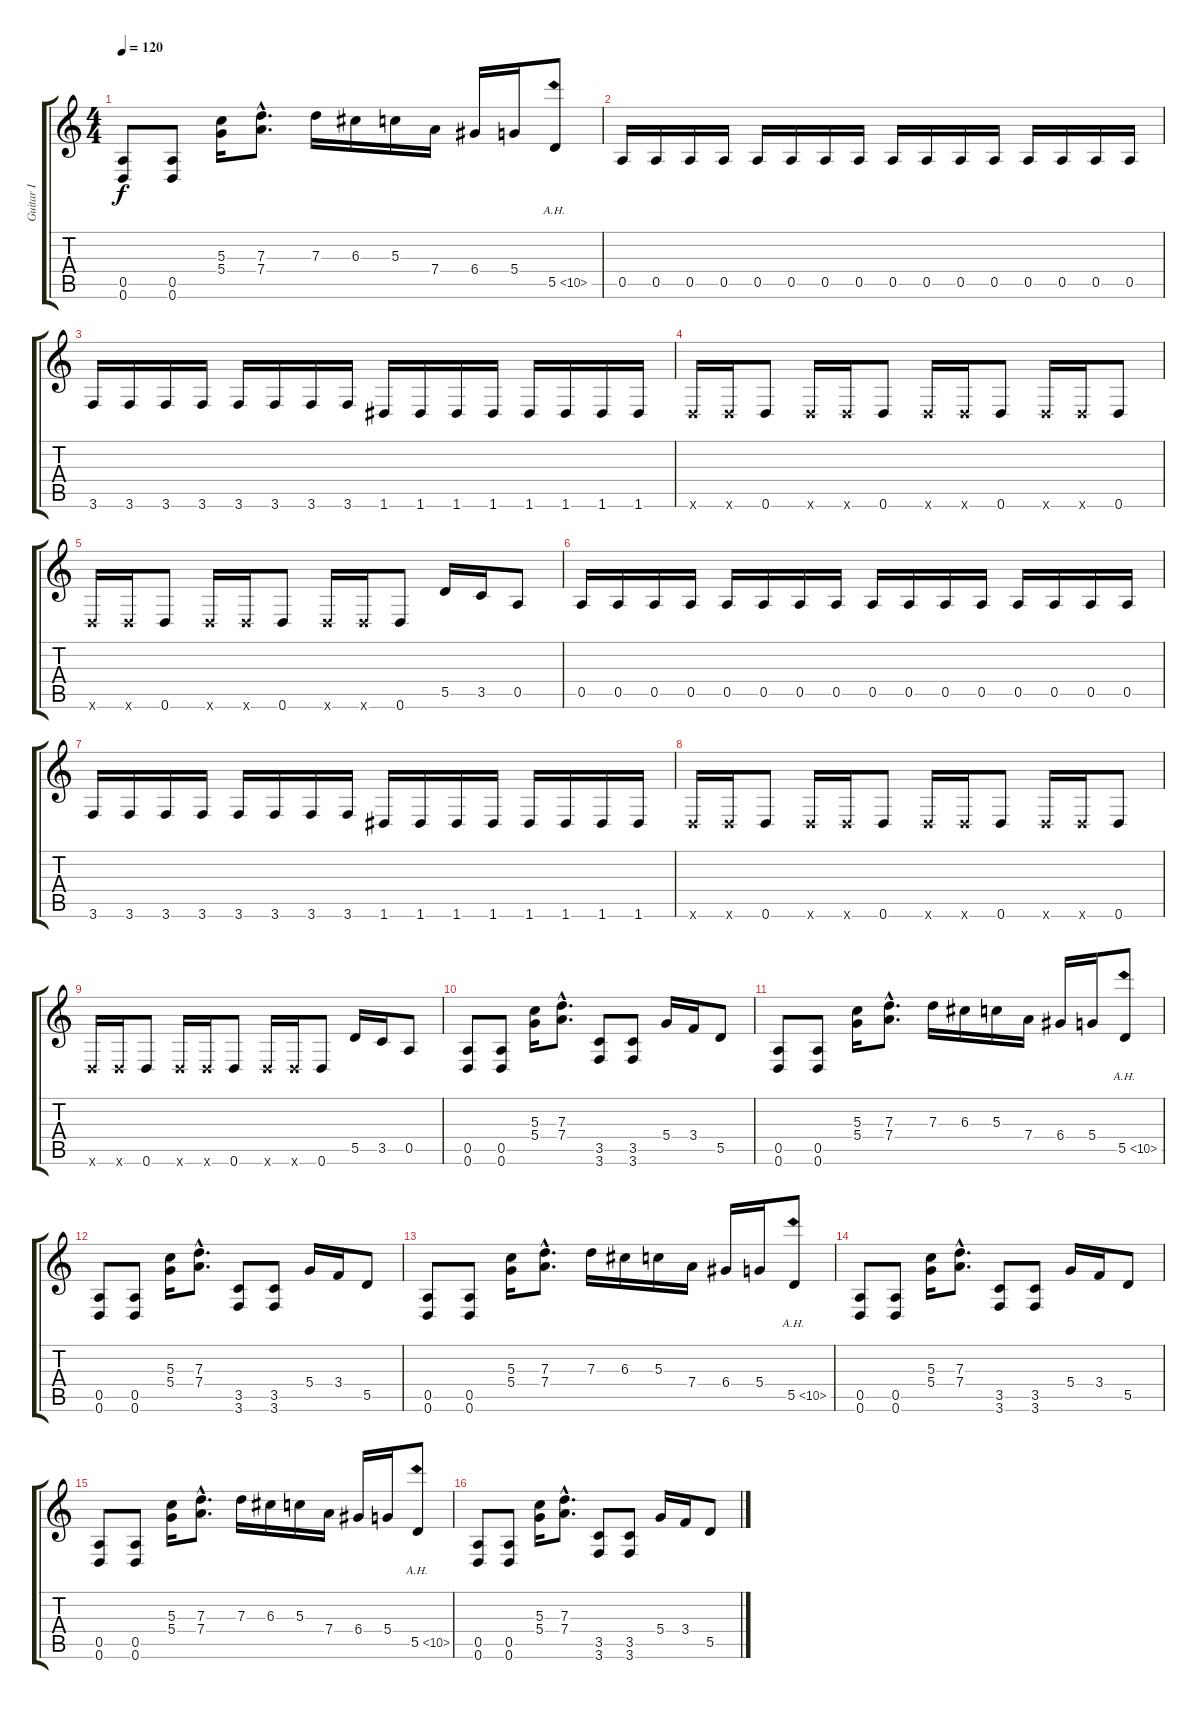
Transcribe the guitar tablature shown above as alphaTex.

\track ("Guitar I" "Guitar I") {instrument electricguitarclean}
\staff {score tabs}
\tuning (E4 B3 G3 D3 A2 D2) {hide}
\ts (4 4)
\tempo 120
\clef g2
\ks c
(0.5 0.6).8{dy f} (0.5 0.6).8 (5.3 5.4).16 (7.3{hac} 7.4{hac}).8{d} 7.3.16 6.3.16 5.3.16 7.4.16 6.4.16 5.4.16 5.5{ah 5}.8 |
0.5.16 0.5.16 0.5.16 0.5.16 0.5.16 0.5.16 0.5.16 0.5.16 0.5.16 0.5.16 0.5.16 0.5.16 0.5.16 0.5.16 0.5.16 0.5.16 |
3.6.16 3.6.16 3.6.16 3.6.16 3.6.16 3.6.16 3.6.16 3.6.16 1.6.16 1.6.16 1.6.16 1.6.16 1.6.16 1.6.16 1.6.16 1.6.16 |
0.6{x}.16 0.6{x}.16 0.6.8 0.6{x}.16 0.6{x}.16 0.6.8 0.6{x}.16 0.6{x}.16 0.6.8 0.6{x}.16 0.6{x}.16 0.6.8 |
0.6{x}.16 0.6{x}.16 0.6.8 0.6{x}.16 0.6{x}.16 0.6.8 0.6{x}.16 0.6{x}.16 0.6.8 5.5.16 3.5.16 0.5.8 |
0.5.16 0.5.16 0.5.16 0.5.16 0.5.16 0.5.16 0.5.16 0.5.16 0.5.16 0.5.16 0.5.16 0.5.16 0.5.16 0.5.16 0.5.16 0.5.16 |
3.6.16 3.6.16 3.6.16 3.6.16 3.6.16 3.6.16 3.6.16 3.6.16 1.6.16 1.6.16 1.6.16 1.6.16 1.6.16 1.6.16 1.6.16 1.6.16 |
0.6{x}.16 0.6{x}.16 0.6.8 0.6{x}.16 0.6{x}.16 0.6.8 0.6{x}.16 0.6{x}.16 0.6.8 0.6{x}.16 0.6{x}.16 0.6.8 |
0.6{x}.16 0.6{x}.16 0.6.8 0.6{x}.16 0.6{x}.16 0.6.8 0.6{x}.16 0.6{x}.16 0.6.8 5.5.16 3.5.16 0.5.8 |
(0.5 0.6).8 (0.5 0.6).8 (5.3 5.4).16 (7.3{hac} 7.4{hac}).8{d} (3.5 3.6).8 (3.5 3.6).8 5.4.16 3.4.16 5.5.8 |
(0.5 0.6).8 (0.5 0.6).8 (5.3 5.4).16 (7.3{hac} 7.4{hac}).8{d} 7.3.16 6.3.16 5.3.16 7.4.16 6.4.16 5.4.16 5.5{ah 5}.8 |
(0.5 0.6).8 (0.5 0.6).8 (5.3 5.4).16 (7.3{hac} 7.4{hac}).8{d} (3.5 3.6).8 (3.5 3.6).8 5.4.16 3.4.16 5.5.8 |
(0.5 0.6).8 (0.5 0.6).8 (5.3 5.4).16 (7.3{hac} 7.4{hac}).8{d} 7.3.16 6.3.16 5.3.16 7.4.16 6.4.16 5.4.16 5.5{ah 5}.8 |
(0.5 0.6).8 (0.5 0.6).8 (5.3 5.4).16 (7.3{hac} 7.4{hac}).8{d} (3.5 3.6).8 (3.5 3.6).8 5.4.16 3.4.16 5.5.8 |
(0.5 0.6).8 (0.5 0.6).8 (5.3 5.4).16 (7.3{hac} 7.4{hac}).8{d} 7.3.16 6.3.16 5.3.16 7.4.16 6.4.16 5.4.16 5.5{ah 5}.8 |
(0.5 0.6).8 (0.5 0.6).8 (5.3 5.4).16 (7.3{hac} 7.4{hac}).8{d} (3.5 3.6).8 (3.5 3.6).8 5.4.16 3.4.16 5.5.8
